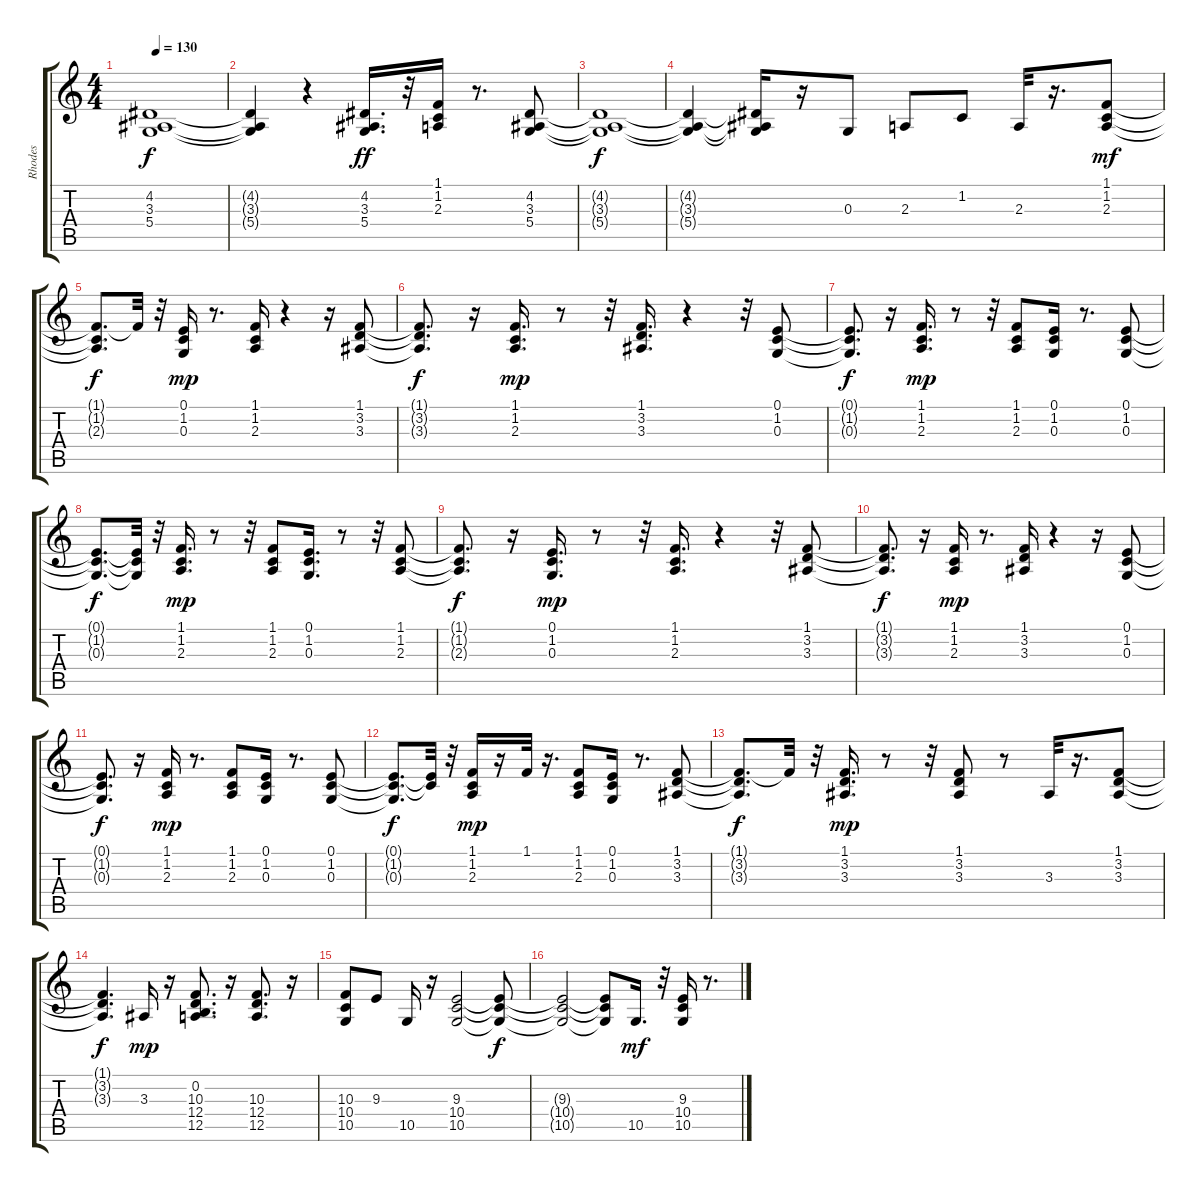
\track ("Rhodes              " "Rhodes    ") {instrument electricpiano2}
\staff {score tabs}
\tuning (E4 B3 G3 D3 A2 E2) {hide}
\ts (4 4)
\tempo 130
\clef g2
\ks c
(4.2{t} 3.3{t} 5.4{t}).1{dy f} |
(4.2{t} 3.3{t} 5.4{t}).4 r.4 (4.2 3.3 5.4).16{d dy ff} r.32 (1.1 1.2 2.3).16 r.8{d} (4.2 3.3 5.4).8 |
(4.2{t} 3.3{t} 5.4{t}).1{dy f} |
(4.2{t} 3.3{t} 5.4{t}).4 (4.2{t} 3.3{t} 5.4{t}).16 r.16 0.3.8 2.3.8 1.2.8 2.3.32 r.16{d} (1.1 1.2 2.3).8{dy mf} |
(1.1{t} 1.2{t} 2.3{t}).8{d dy f} 1.1{t}.32 r.32 (0.1 1.2 0.3).16{dy mp} r.8{d} (1.1 1.2 2.3).16 r.4 r.16 (1.1 3.2 3.3).8 |
(1.1{t} 3.2{t} 3.3{t}).8{d dy f} r.16 (1.1 1.2 2.3).16{d dy mp} r.8 r.32 (1.1 3.2 3.3).16{d} r.4 r.32 (0.1 1.2 0.3).8 |
(0.1{t} 1.2{t} 0.3{t}).8{d dy f} r.16 (1.1 1.2 2.3).16{d dy mp} r.8 r.32 (1.1 1.2 2.3).8 (0.1 1.2 0.3).16 r.8{d} (0.1 1.2 0.3).8 |
(0.1{t} 1.2{t} 0.3{t}).8{d dy f} (0.1{t} 1.2{t} 0.3{t}).32 r.32 (1.1 1.2 2.3).16{d dy mp} r.8 r.32 (1.1 1.2 2.3).8 (0.1 1.2 0.3).16{d} r.8 r.32 (1.1 1.2 2.3).8 |
(1.1{t} 1.2{t} 2.3{t}).8{d dy f} r.16 (0.1 1.2 0.3).16{d dy mp} r.8 r.32 (1.1 1.2 2.3).16{d} r.4 r.32 (1.1 3.2 3.3).8 |
(1.1{t} 3.2{t} 3.3{t}).8{d dy f} r.16 (1.1 1.2 2.3).16{dy mp} r.8{d} (1.1 3.2 3.3).16 r.4 r.16 (0.1 1.2 0.3).8 |
(0.1{t} 1.2{t} 0.3{t}).8{d dy f} r.16 (1.1 1.2 2.3).16{dy mp} r.8{d} (1.1 1.2 2.3).8 (0.1 1.2 0.3).16 r.8{d} (0.1 1.2 0.3).8 |
(0.1{t} 1.2{t} 0.3{t}).8{d dy f} (0.1{t} 1.2{t}).32 r.32 (1.1 1.2 2.3).16{dy mp} r.16 1.1.32 r.16{d} (1.1 1.2 2.3).8 (0.1 1.2 0.3).16 r.8{d} (1.1 3.2 3.3).8 |
(1.1{t} 3.2{t} 3.3{t}).8{d dy f} 1.1{t}.32 r.32 (1.1 3.2 3.3).16{d dy mp} r.8 r.32 (1.1 3.2 3.3).8 r.8 3.3.32 r.16{d} (1.1 3.2 3.3).8 |
(1.1{t} 3.2{t} 3.3{t}).4{d dy f} 3.3.16{dy mp} r.16 (0.2 10.3 12.4 12.5).8{d} r.16 (10.3 12.4 12.5).8{d} r.16 |
(10.3 10.4 10.5).8 9.3.8 10.5.16 r.16 (9.3 10.4 10.5).2 (9.3{t} 10.4{t} 10.5{t}).8{dy f} |
(9.3{t} 10.4{t} 10.5{t}).2 (9.3{t} 10.4{t} 10.5{t}).8 10.5.16{d dy mf} r.32 (9.3 10.4 10.5).16 r.8{d}
